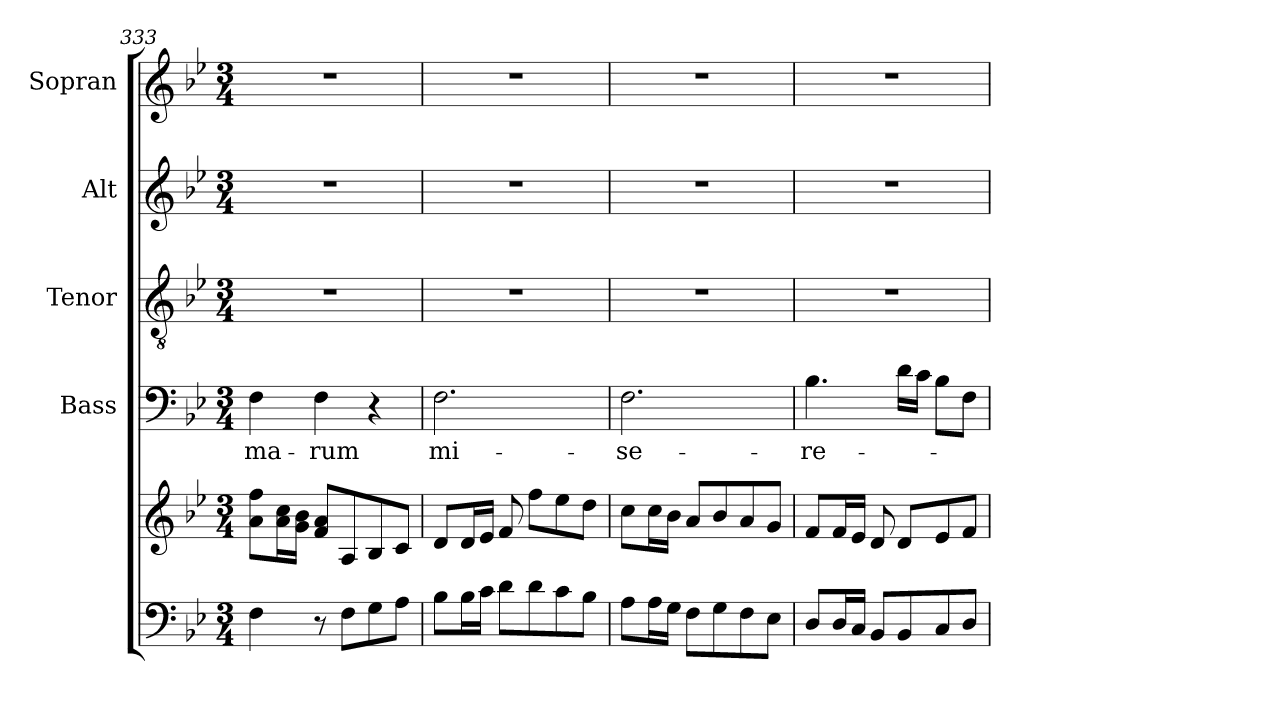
**kern	**kern	**kern	**text	**kern	**kern	**kern
*part5	*part5	*part4	*part4	*part3	*part2	*part1
*staff6	*staff5	*staff4	*staff4	*staff3	*staff2	*staff1
*	*	*I"Bass	*	*I"Tenor	*I"Alt	*I"Sopran
*	*	*I'B.	*	*I'T.	*I'A.	*I'S.
!!LO:PB:g=z
*clefF4	*clefG2	*clefF4	*	*clefGv2	*clefG2	*clefG2
*k[b-e-]	*k[b-e-]	*k[b-e-]	*	*k[b-e-]	*k[b-e-]	*k[b-e-]
*B-:	*B-:	*B-:	*	*B-:	*B-:	*B-:
*M3/4	*M3/4	*M3/4	*	*M3/4	*M3/4	*M3/4
=333	=333	=333	=333	=333	=333	=333
!	!	!	!LO:LY:b	!	!	!
4F\	8a\ 8ff\L	4F\	-ma-	2.r	2.r	2.r
.	16a\ 16cc\L	.	.	.	.	.
.	16g\ 16b-\JJ	.	.	.	.	.
!	!	!	!LO:LY:b	!	!	!
8r	8f/ 8a/L	4F\	-rum	.	.	.
8F\L	8A/	.	.	.	.	.
8G\	8B-/	4r	.	.	.	.
8A\J	8c/J	.	.	.	.	.
=334	=334	=334	=334	=334	=334	=334
!	!	!	!LO:LY:b	!	!	!
8B-\L	8d/L	2.F\	mi-	2.r	2.r	2.r
16B-\L	16d/L	.	.	.	.	.
16c\JJ	16e-/JJ	.	.	.	.	.
8d\L	8f/	.	.	.	.	.
8d\	8ff\L	.	.	.	.	.
8c\	8ee-\	.	.	.	.	.
8B-\J	8dd\J	.	.	.	.	.
=335	=335	=335	=335	=335	=335	=335
!	!	!	!LO:LY:b	!	!	!
8A\L	8cc\L	2.F\	-se-	2.r	2.r	2.r
16A\L	16cc\L	.	.	.	.	.
16G\JJ	16b-\JJ	.	.	.	.	.
8F\L	8a/L	.	.	.	.	.
8G\	8b-/	.	.	.	.	.
8F\	8a/	.	.	.	.	.
8E-\J	8g/J	.	.	.	.	.
=336	=336	=336	=336	=336	=336	=336
!	!	!	!LO:LY:b	!	!	!
8D/L	8f/L	4.B-\	-re-	2.r	2.r	2.r
16D/L	16f/L	.	.	.	.	.
16C/JJ	16e-/JJ	.	.	.	.	.
8BB-/L	8d/	.	.	.	.	.
8BB-/	8d/L	16d\LL	.	.	.	.
.	.	16c\JJ	.	.	.	.
8C/	8e-/	8B-\L	.	.	.	.
8D/J	8f/J	8F\J	.	.	.	.
=	=	=	=	=	=	=
*-	*-	*-	*-	*-	*-	*-
